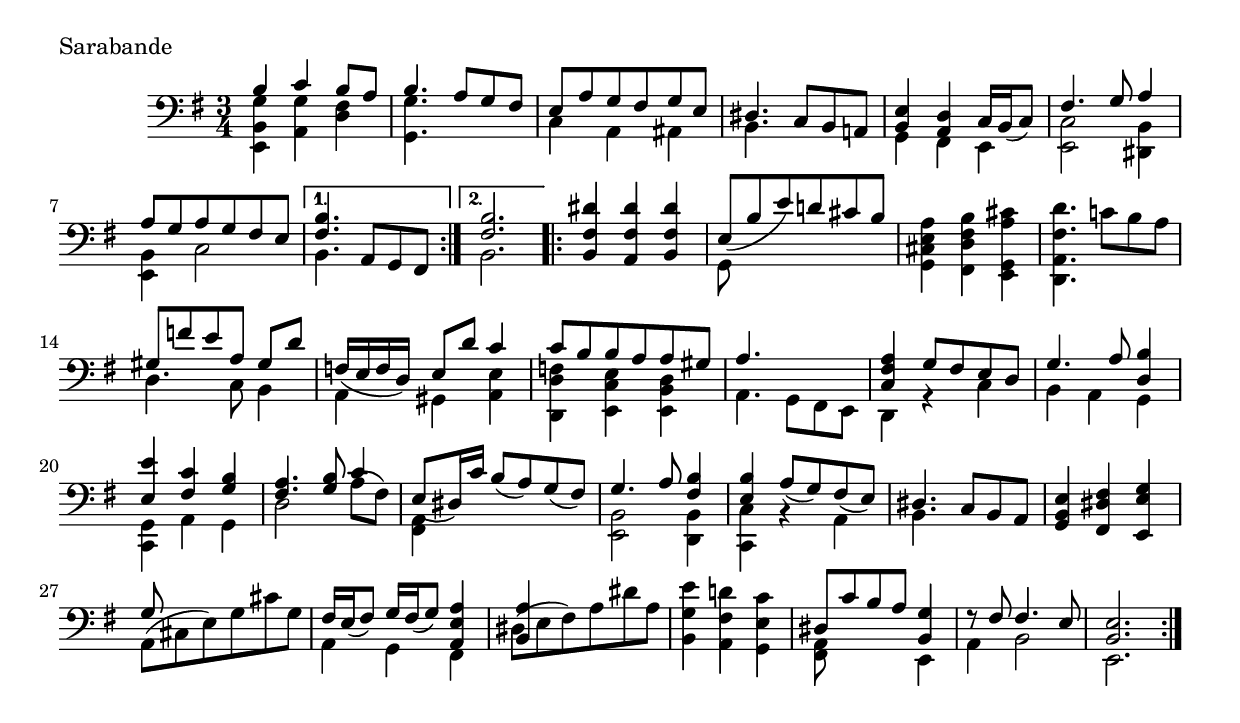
\version "1.4.0"

% Movement 5, Sarabande 
\version "1.4.0"

% Notes:
% Measure 30: the c' and e' of the first chord are according to Werner Icking's edition quarters, not eighths 

vA = \notes { 
  \stemUp
  fis''4  g''  fis''8  e''8  |
  % 2
  fis''4.  [e''8  d''8  cis''8]  |
  % 3
  b'8  e''8  d''8  cis''8  d''8  b'8  |
  % 4
  ais'4.  [g'8  fis'8  e'!8]  |
  % 5
  \stemDown
  d'4  cis'4  b4  |
  % 6
  <g'2 b>  <fis'4 ais>  |
  % 7
  <b4 fis'> g'2
  % 8, prima volta
  fis'4. s8*3
  % 8, seconda volta
  fis'2.

  % 9
  s2.
  % 10
  d'8 s8*5 | s2.*2 |
  % 13
  a'4.  g'8  fis'4  |
  % 14
  e'4  dis'4  <b' e'>  |
  % 15
  <c''4 a' a>  <b' g' b>  <a' fis' b>  |
  % 16
  e'4.  [d'8  cis'8  b8]  |
  % 17
  a4  r4  g'4  |
  % 18
  fis'4  e'4  d'4  |
  % 19
  <d'4 g>  e'4  d'4  |
  % 20
  a'2  e''8(  )cis''8  |
  % 21
  <e'4 cis'>  s2  |
  % 22
  <fis'2 b>  <fis'4 a>  |
  % 23
  <g'4 g>  r4  e'4  |
  % 24
  fis'4.  s8*3 | s2. |
  % 26
  e'8( gis'8  )b'8  d''8  gis''8  d''8  |  
  % 27
  e'4  d'4  cis'4  |
  % 28
  \stemDown
  [ais'8( b'8  )cis''8  e''8  ais''8  e''8]  |
  \stemBoth
  % 29
  <b''4 d'' fis'>  <a''! cis'' e'>  <g'' b' d'> |
  % 30
  \stemUp
  [ais'8  g''8  fis''8  e''8] <d''4 fis'>  |
  % 31
  r8  cis''8  cis''4.  b'8  |
  % 32
  <b'2. fis'>  
} 

vB = \notes {
  \stemDown
  <d''4 fis' b>  <d'' e'>  <cis'' a'>  |
  % 2
  <d''4. d'> s8*3 |
  % 3
  g'4 e' eis' |
  % 4
  fis'4. s8*3 |
  % 5
  \stemUp
  <b'4 fis'>  <a' e'>  g'16  fis'16(  )g'8 |
  % 6
  cis''4.  d''8  e''4  |
  % 7
  e''8  d''8  e''8  d''8  cis''8  b'8  |
  % 8, prima volta
  <fis''4. cis''> [e'8  d'8  cis'8]
  % 8, seconda volta
  <fis''2. cis''>
  % 9
  \stemUp
  < ais''4 cis'' fis'> <ais'' cis'' e'> <ais'' cis'' fis'> |
  % 10
  \stemUp
  b'8(  fis''8  )b''8  a''!8  gis''8  fis''8  |
  % 11
  \stemBoth
  <e''4 b' gis' d'>  <fis'' cis'' a' cis'>  <gis''4 e'' d' b> |
  % 12
  <a''4. cis'' e' a>  [g''!8  fis''8  e''8]  |
  % 13
  \stemUp
  [dis''8  c'''8  b''8  e''8]  [dis''8  a''8]  |
  % 14
  c''16(  b'16  c''16  )a'16  b'8  a''8  g''4  |
  % 15
  g''8  fis''8  fis''8  e''8  e''8  dis''8  |
  % 16
  e''4.  s8*3  |
  % 17
  <e''4 cis'' g'>  d''8  cis''8  b'8  a'8  |
  % 18
  d''4.  e''8  <fis''4 a'> |
  % 19
  <b''4 b'>  <g'' cis''> <fis'' d''>  |
  % 20
  <e''4. cis''>  <fis''8 d''>  g''4  |
  % 21
  b'8(  )ais'16  g''16  fis''8(  )e''8  d''8(  )cis''8  |
  % 22
  d''4.  e''8  <fis''4 cis''>  |
  % 23
  <fis''4 b'>  e''8(  )d''8  cis''8(  )b'8  |
  % 24
  ais'4.  [g'8  fis'8  e'8]  |
  % 25
  <b'4 fis' d'> <cis''4 ais' cis'>  <d'' b' b>  |
  % 26
  d''8 s8*5
  % 27
  [cis''16 b'16( )cis''8] [d''16 cis''16( )d''8] <e''4 b' e'> |
  % 28
  \stemUp <e''4 fis'> s2 | s2. |
  \stemDown
  % 30
  <e'8 cis'> s8*3 b4  |
  % 31
  e'4  fis'2  |
  % 32
  b2.
} 

vStaff = \context Staff <
  \context Voice=A \vA
  \context Voice=B \vB
>


vCelloGlobal =  \notes {
  \clef "bass"
  \key g\major
  \time 3/4
  \repeat "volta" 2 {
    s2.*7 |
  }
  \alternative {
    { \partial 2. s2. }
    { s2. }
  }
  \repeat "volta" 2 {
    s2.*24
  }
}

vCelloScripts =  \notes{
}

vCelloStaff =  \context Staff <
  \notes \transpose f, \vStaff
  \vCelloGlobal
  \vCelloScripts
>

\score {
  \vCelloStaff
  \paper { }
  \midi { \tempo 4 = 55 }
  \header {
    piece = "Sarabande"
    opus = ""
  }
}

